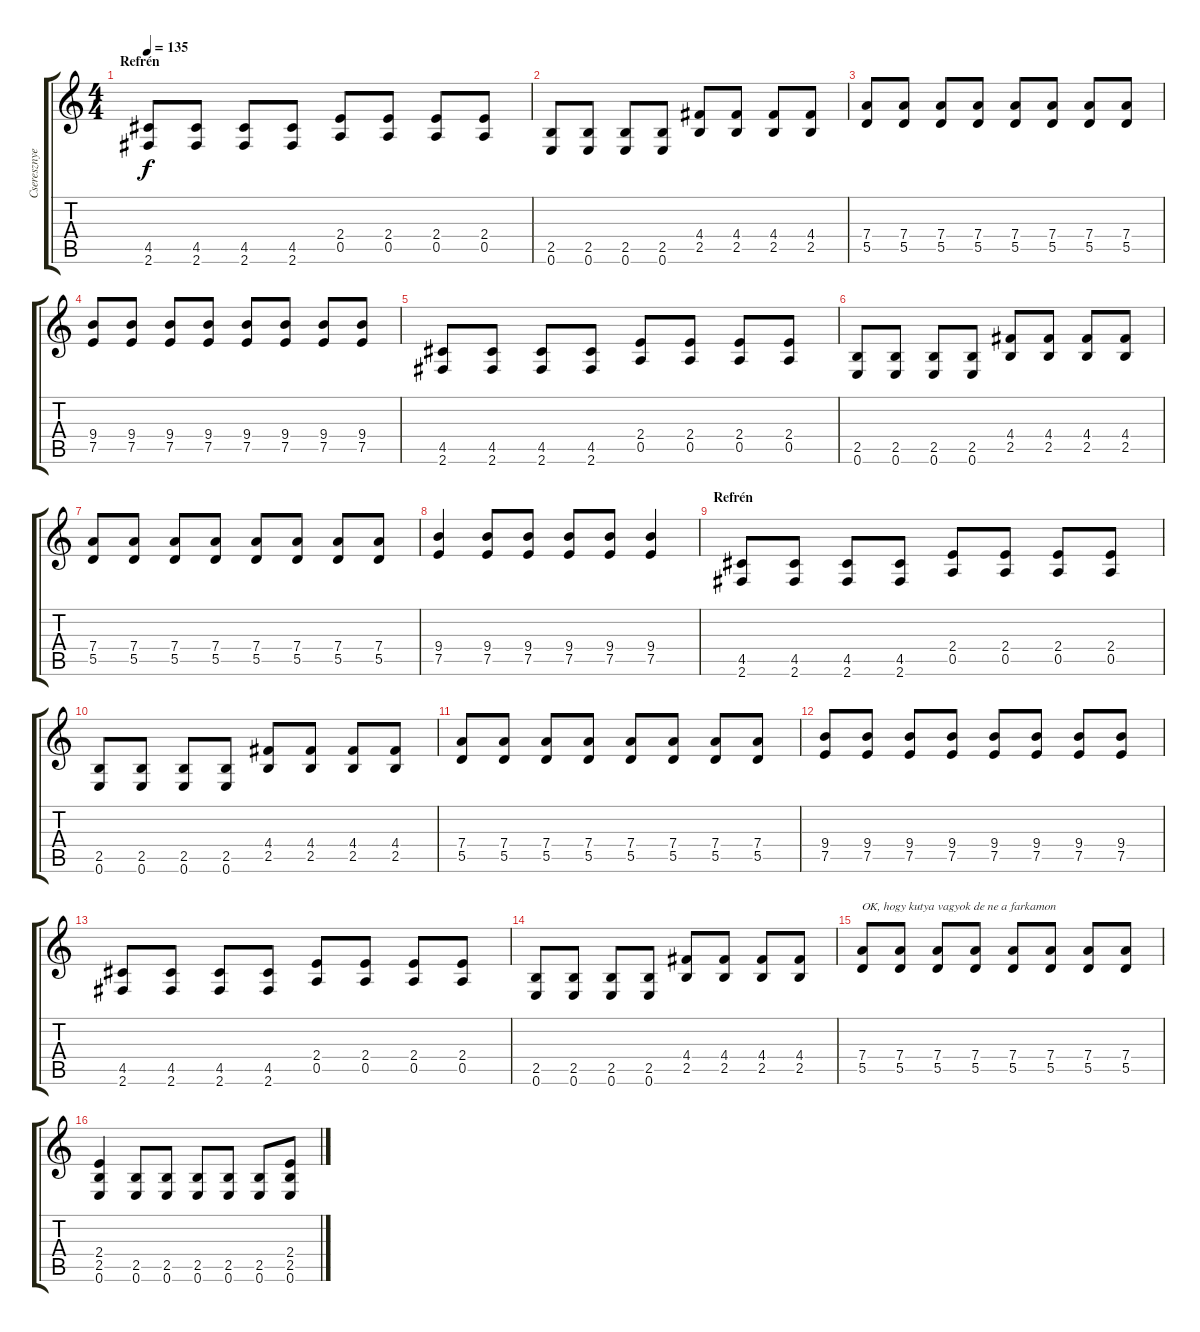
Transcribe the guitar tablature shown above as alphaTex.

\track ("Cseresznye" "Cseresznye") {instrument distortionguitar}
\staff {score tabs}
\tuning (E4 B3 G3 D3 A2 E2) {hide}
\ts (4 4)
\section ("" "Refrén")
\tempo 135
\clef g2
\ks c
(4.5 2.6).8{dy f} (4.5 2.6).8 (4.5 2.6).8 (4.5 2.6).8 (2.4 0.5).8 (2.4 0.5).8 (2.4 0.5).8 (2.4 0.5).8 |
(2.5 0.6).8 (2.5 0.6).8 (2.5 0.6).8 (2.5 0.6).8 (4.4 2.5).8 (4.4 2.5).8 (4.4 2.5).8 (4.4 2.5).8 |
(7.4 5.5).8 (7.4 5.5).8 (7.4 5.5).8 (7.4 5.5).8 (7.4 5.5).8 (7.4 5.5).8 (7.4 5.5).8 (7.4 5.5).8 |
(9.4 7.5).8 (9.4 7.5).8 (9.4 7.5).8 (9.4 7.5).8 (9.4 7.5).8 (9.4 7.5).8 (9.4 7.5).8 (9.4 7.5).8 |
(4.5 2.6).8 (4.5 2.6).8 (4.5 2.6).8 (4.5 2.6).8 (2.4 0.5).8 (2.4 0.5).8 (2.4 0.5).8 (2.4 0.5).8 |
(2.5 0.6).8 (2.5 0.6).8 (2.5 0.6).8 (2.5 0.6).8 (4.4 2.5).8 (4.4 2.5).8 (4.4 2.5).8 (4.4 2.5).8 |
(7.4 5.5).8 (7.4 5.5).8 (7.4 5.5).8 (7.4 5.5).8 (7.4 5.5).8 (7.4 5.5).8 (7.4 5.5).8 (7.4 5.5).8 |
(9.4 7.5).4 (9.4 7.5).8 (9.4 7.5).8 (9.4 7.5).8 (9.4 7.5).8 (9.4 7.5).4 |
\section ("" "Refrén")
(4.5 2.6).8 (4.5 2.6).8 (4.5 2.6).8 (4.5 2.6).8 (2.4 0.5).8 (2.4 0.5).8 (2.4 0.5).8 (2.4 0.5).8 |
(2.5 0.6).8 (2.5 0.6).8 (2.5 0.6).8 (2.5 0.6).8 (4.4 2.5).8 (4.4 2.5).8 (4.4 2.5).8 (4.4 2.5).8 |
(7.4 5.5).8 (7.4 5.5).8 (7.4 5.5).8 (7.4 5.5).8 (7.4 5.5).8 (7.4 5.5).8 (7.4 5.5).8 (7.4 5.5).8 |
(9.4 7.5).8 (9.4 7.5).8 (9.4 7.5).8 (9.4 7.5).8 (9.4 7.5).8 (9.4 7.5).8 (9.4 7.5).8 (9.4 7.5).8 |
(4.5 2.6).8 (4.5 2.6).8 (4.5 2.6).8 (4.5 2.6).8 (2.4 0.5).8 (2.4 0.5).8 (2.4 0.5).8 (2.4 0.5).8 |
(2.5 0.6).8 (2.5 0.6).8 (2.5 0.6).8 (2.5 0.6).8 (4.4 2.5).8 (4.4 2.5).8 (4.4 2.5).8 (4.4 2.5).8 |
(7.4 5.5).8{txt "OK, hogy kutya vagyok de ne a farkamon"} (7.4 5.5).8 (7.4 5.5).8 (7.4 5.5).8 (7.4 5.5).8 (7.4 5.5).8 (7.4 5.5).8 (7.4 5.5).8 |
(2.4 2.5 0.6).4 (2.5 0.6).8 (2.5 0.6).8 (2.5 0.6).8 (2.5 0.6).8 (2.5 0.6).8 (2.4 2.5 0.6).8
